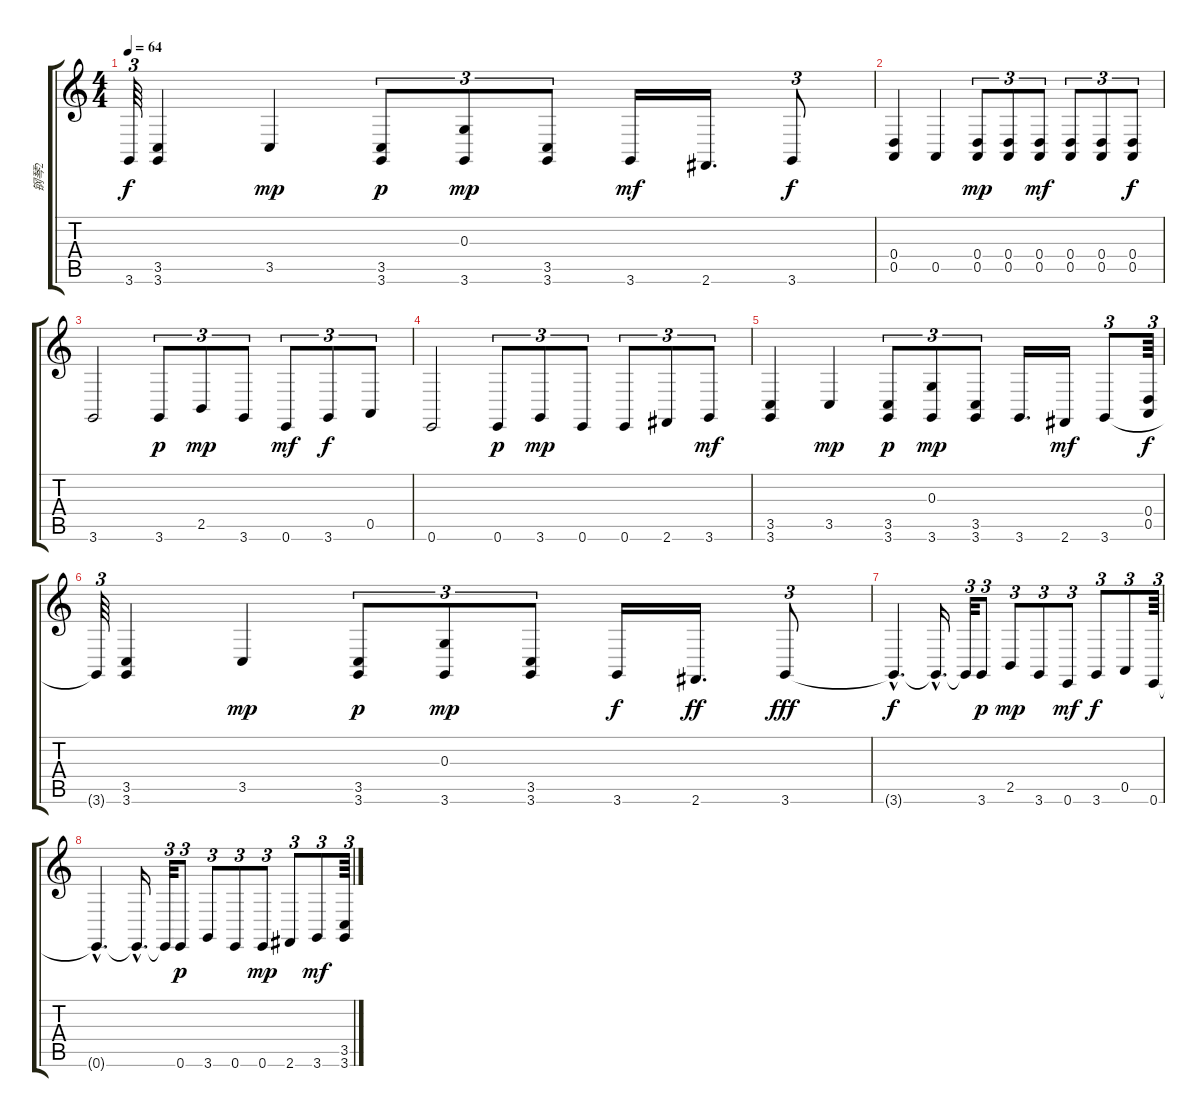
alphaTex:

\track ("钢琴2" "钢琴2") {instrument acousticgrandpiano}
\staff {score tabs}
\tuning (E4 B3 G3 D3 A2 E2) {hide}
\ts (4 4)
\tempo 64
\clef g2
\ks c
3.6{t}.64{tu (3 2) dy f} (3.5 3.6).4 3.5.4{dy mp} (3.5 3.6).8{tu (3 2) dy p} (0.3 3.6).8{tu (3 2) dy mp} (3.5 3.6).8{tu (3 2)} 3.6.16{dy mf} 2.6.16{d} 3.6.8{tu (3 2) dy f} |
(0.4 0.5).4 0.5.4 (0.4 0.5).8{tu (3 2) dy mp} (0.4 0.5).8{tu (3 2)} (0.4 0.5).8{tu (3 2) dy mf} (0.4 0.5).8{tu (3 2)} (0.4 0.5).8{tu (3 2)} (0.4 0.5).8{tu (3 2) dy f} |
3.6.2 3.6.8{tu (3 2) dy p} 2.5.8{tu (3 2) dy mp} 3.6.8{tu (3 2)} 0.6.8{tu (3 2) dy mf} 3.6.8{tu (3 2) dy f} 0.5.8{tu (3 2)} |
0.6.2 0.6.8{tu (3 2) dy p} 3.6.8{tu (3 2) dy mp} 0.6.8{tu (3 2)} 0.6.8{tu (3 2)} 2.6.8{tu (3 2)} 3.6.8{tu (3 2) dy mf} |
(3.5 3.6).4 3.5.4{dy mp} (3.5 3.6).8{tu (3 2) dy p} (0.3 3.6).8{tu (3 2) dy mp} (3.5 3.6).8{tu (3 2)} 3.6.16{d} 2.6.16{dy mf} 3.6.8{tu (3 2)} (0.4 0.5).64{tu (3 2) dy f} |
3.6{t}.64{tu (3 2)} (3.5 3.6).4 3.5.4{dy mp} (3.5 3.6).8{tu (3 2) dy p} (0.3 3.6).8{tu (3 2) dy mp} (3.5 3.6).8{tu (3 2)} 3.6.16{dy f} 2.6.16{d dy ff} 3.6.8{tu (3 2) dy fff} |
3.6{hac t}.4{d dy f} 3.6{hac t}.16{d} 3.6{t}.32{tu (3 2)} 3.6.8{tu (3 2) dy p} 2.5.8{tu (3 2) dy mp} 3.6.8{tu (3 2)} 0.6.8{tu (3 2) dy mf} 3.6.8{tu (3 2) dy f} 0.5.8{tu (3 2)} 0.6.64{tu (3 2)} |
0.6{hac t}.4{d} 0.6{hac t}.16{d} 0.6{t}.32{tu (3 2)} 0.6.8{tu (3 2) dy p} 3.6.8{tu (3 2)} 0.6.8{tu (3 2)} 0.6.8{tu (3 2) dy mp} 2.6.8{tu (3 2)} 3.6.8{tu (3 2) dy mf} (3.5 3.6).64{tu (3 2)}
